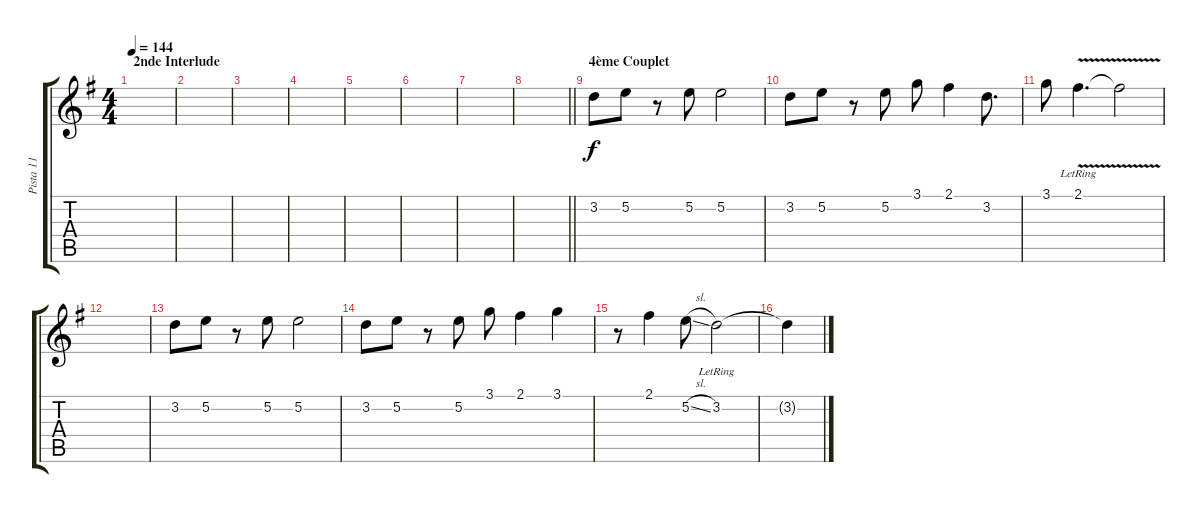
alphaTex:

\track ("Pista 11" "Pista 11") {instrument distortionguitar}
\staff {score tabs}
\tuning (E4 B3 G3 D3 A2 E2) {hide}
\ts (4 4)
\section ("" "2nde Interlude")
\tempo 144
\clef g2
\ks g
|
|
|
|
|
|
|
\barLineRight lightlight
|
\section ("" "4ème Couplet")
3.2.8{volume 16 instrument distortionguitar} 5.2.8 r.8 5.2.8 5.2.2 |
3.2.8 5.2.8 r.8 5.2.8 3.1.8 2.1.4 3.2.8{d} |
3.1.8 2.1{v lr}.4{d} 2.1{t}.2 |
|
3.2.8{volume 16 instrument distortionguitar} 5.2.8 r.8 5.2.8 5.2.2 |
3.2.8 5.2.8 r.8 5.2.8 3.1.8 2.1.4 3.1.4 |
r.8 2.1.4 5.2{sl}.8 3.2{lr}.2 |
3.2{t}.4
